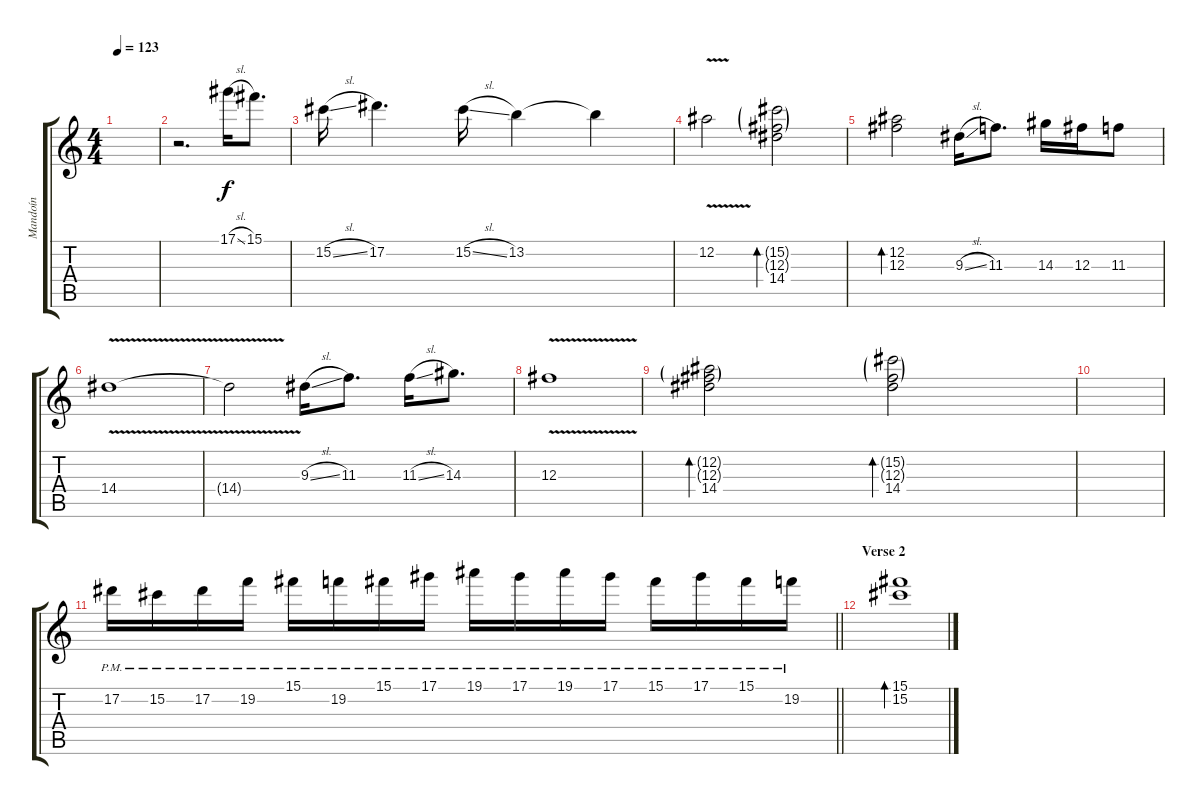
\track ("Mandoín" "Mandoín") {instrument acousticguitarnylon}
\staff {score tabs}
\tuning (Eb4 Bb3 Gb3 Db3 Ab2 Eb2) {hide}
\ts (4 4)
\tempo 123
\clef g2
\ks c
|
r.2{d} 17.1{sl}.16 15.1.8{d} |
15.2{sl}.16 17.2.4{d} 15.2{sl}.16 13.2.4 13.2{t}.4 |
12.2{v}.2 (15.2{g} 12.3{g} 14.4).2{bd 60} |
(12.2 12.3).2{bd 120} 9.3{sl}.16 11.3.8{d} 14.3.16 12.3.16 11.3.8 |
14.4{v}.1 |
14.4{t}.2 9.3{sl}.16 11.3.8{d} 11.3{sl}.16 14.3.8{d} |
12.3{v}.1 |
(12.2{g} 12.3{g} 14.4).2{bd 240} (15.2{g} 12.3{g} 14.4).2{bd 240} |
|
\barLineRight lightlight
17.2{pm}.16 15.2{pm}.16 17.2{pm}.16 19.2{pm}.16 15.1{pm}.16 19.2{pm}.16 15.1{pm}.16 17.1{pm}.16 19.1{pm}.16 17.1{pm}.16 19.1{pm}.16 17.1{pm}.16 15.1{pm}.16 17.1{pm}.16 15.1{pm}.16 19.2{pm}.16 |
\section ("" "Verse 2")
(15.1 15.2).1{bd 240}
